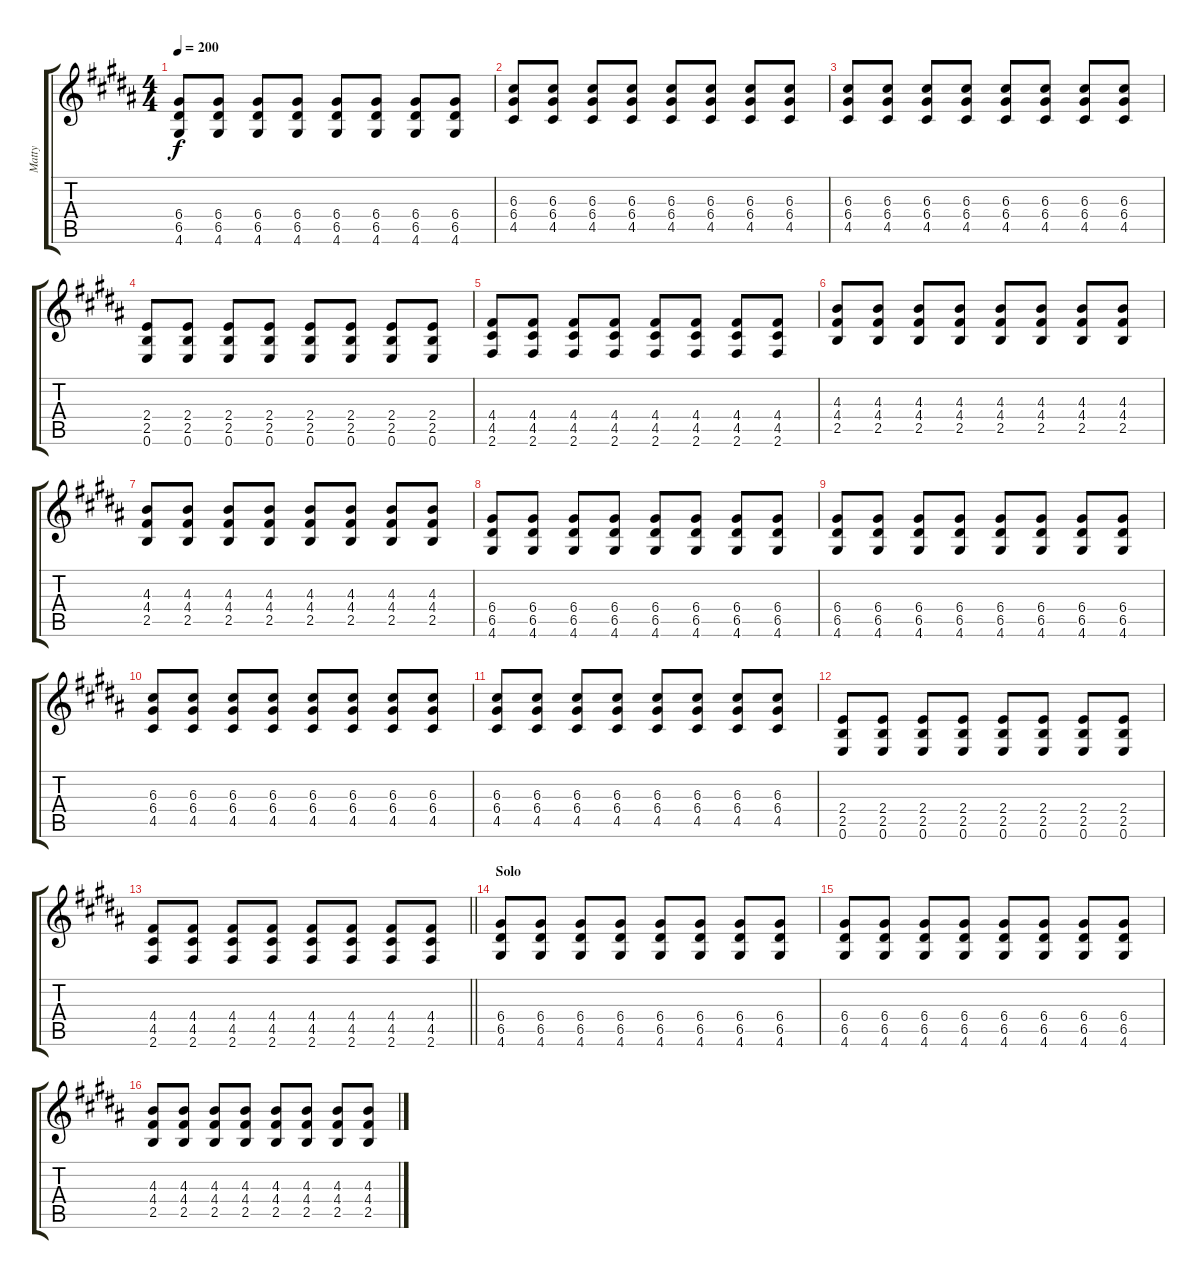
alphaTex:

\track ("Matty" "Matty") {instrument distortionguitar}
\staff {score tabs}
\tuning (E4 B3 G3 D3 A2 E2) {hide}
\ts (4 4)
\tempo 200
\clef g2
\ks g#minor
(6.4 6.5 4.6).8{dy f} (6.4 6.5 4.6).8 (6.4 6.5 4.6).8 (6.4 6.5 4.6).8 (6.4 6.5 4.6).8 (6.4 6.5 4.6).8 (6.4 6.5 4.6).8 (6.4 6.5 4.6).8 |
(6.3 6.4 4.5).8 (6.3 6.4 4.5).8 (6.3 6.4 4.5).8 (6.3 6.4 4.5).8 (6.3 6.4 4.5).8 (6.3 6.4 4.5).8 (6.3 6.4 4.5).8 (6.3 6.4 4.5).8 |
(6.3 6.4 4.5).8 (6.3 6.4 4.5).8 (6.3 6.4 4.5).8 (6.3 6.4 4.5).8 (6.3 6.4 4.5).8 (6.3 6.4 4.5).8 (6.3 6.4 4.5).8 (6.3 6.4 4.5).8 |
(2.4 2.5 0.6).8 (2.4 2.5 0.6).8 (2.4 2.5 0.6).8 (2.4 2.5 0.6).8 (2.4 2.5 0.6).8 (2.4 2.5 0.6).8 (2.4 2.5 0.6).8 (2.4 2.5 0.6).8 |
(4.4 4.5 2.6).8 (4.4 4.5 2.6).8 (4.4 4.5 2.6).8 (4.4 4.5 2.6).8 (4.4 4.5 2.6).8 (4.4 4.5 2.6).8 (4.4 4.5 2.6).8 (4.4 4.5 2.6).8 |
(4.3 4.4 2.5).8 (4.3 4.4 2.5).8 (4.3 4.4 2.5).8 (4.3 4.4 2.5).8 (4.3 4.4 2.5).8 (4.3 4.4 2.5).8 (4.3 4.4 2.5).8 (4.3 4.4 2.5).8 |
(4.3 4.4 2.5).8 (4.3 4.4 2.5).8 (4.3 4.4 2.5).8 (4.3 4.4 2.5).8 (4.3 4.4 2.5).8 (4.3 4.4 2.5).8 (4.3 4.4 2.5).8 (4.3 4.4 2.5).8 |
(6.4 6.5 4.6).8 (6.4 6.5 4.6).8 (6.4 6.5 4.6).8 (6.4 6.5 4.6).8 (6.4 6.5 4.6).8 (6.4 6.5 4.6).8 (6.4 6.5 4.6).8 (6.4 6.5 4.6).8 |
(6.4 6.5 4.6).8 (6.4 6.5 4.6).8 (6.4 6.5 4.6).8 (6.4 6.5 4.6).8 (6.4 6.5 4.6).8 (6.4 6.5 4.6).8 (6.4 6.5 4.6).8 (6.4 6.5 4.6).8 |
(6.3 6.4 4.5).8 (6.3 6.4 4.5).8 (6.3 6.4 4.5).8 (6.3 6.4 4.5).8 (6.3 6.4 4.5).8 (6.3 6.4 4.5).8 (6.3 6.4 4.5).8 (6.3 6.4 4.5).8 |
(6.3 6.4 4.5).8 (6.3 6.4 4.5).8 (6.3 6.4 4.5).8 (6.3 6.4 4.5).8 (6.3 6.4 4.5).8 (6.3 6.4 4.5).8 (6.3 6.4 4.5).8 (6.3 6.4 4.5).8 |
(2.4 2.5 0.6).8 (2.4 2.5 0.6).8 (2.4 2.5 0.6).8 (2.4 2.5 0.6).8 (2.4 2.5 0.6).8 (2.4 2.5 0.6).8 (2.4 2.5 0.6).8 (2.4 2.5 0.6).8 |
\barLineRight lightlight
(4.4 4.5 2.6).8 (4.4 4.5 2.6).8 (4.4 4.5 2.6).8 (4.4 4.5 2.6).8 (4.4 4.5 2.6).8 (4.4 4.5 2.6).8 (4.4 4.5 2.6).8 (4.4 4.5 2.6).8 |
\section ("" "Solo")
(6.4 6.5 4.6).8 (6.4 6.5 4.6).8 (6.4 6.5 4.6).8 (6.4 6.5 4.6).8 (6.4 6.5 4.6).8 (6.4 6.5 4.6).8 (6.4 6.5 4.6).8 (6.4 6.5 4.6).8 |
(6.4 6.5 4.6).8 (6.4 6.5 4.6).8 (6.4 6.5 4.6).8 (6.4 6.5 4.6).8 (6.4 6.5 4.6).8 (6.4 6.5 4.6).8 (6.4 6.5 4.6).8 (6.4 6.5 4.6).8 |
(4.3 4.4 2.5).8 (4.3 4.4 2.5).8 (4.3 4.4 2.5).8 (4.3 4.4 2.5).8 (4.3 4.4 2.5).8 (4.3 4.4 2.5).8 (4.3 4.4 2.5).8 (4.3 4.4 2.5).8
